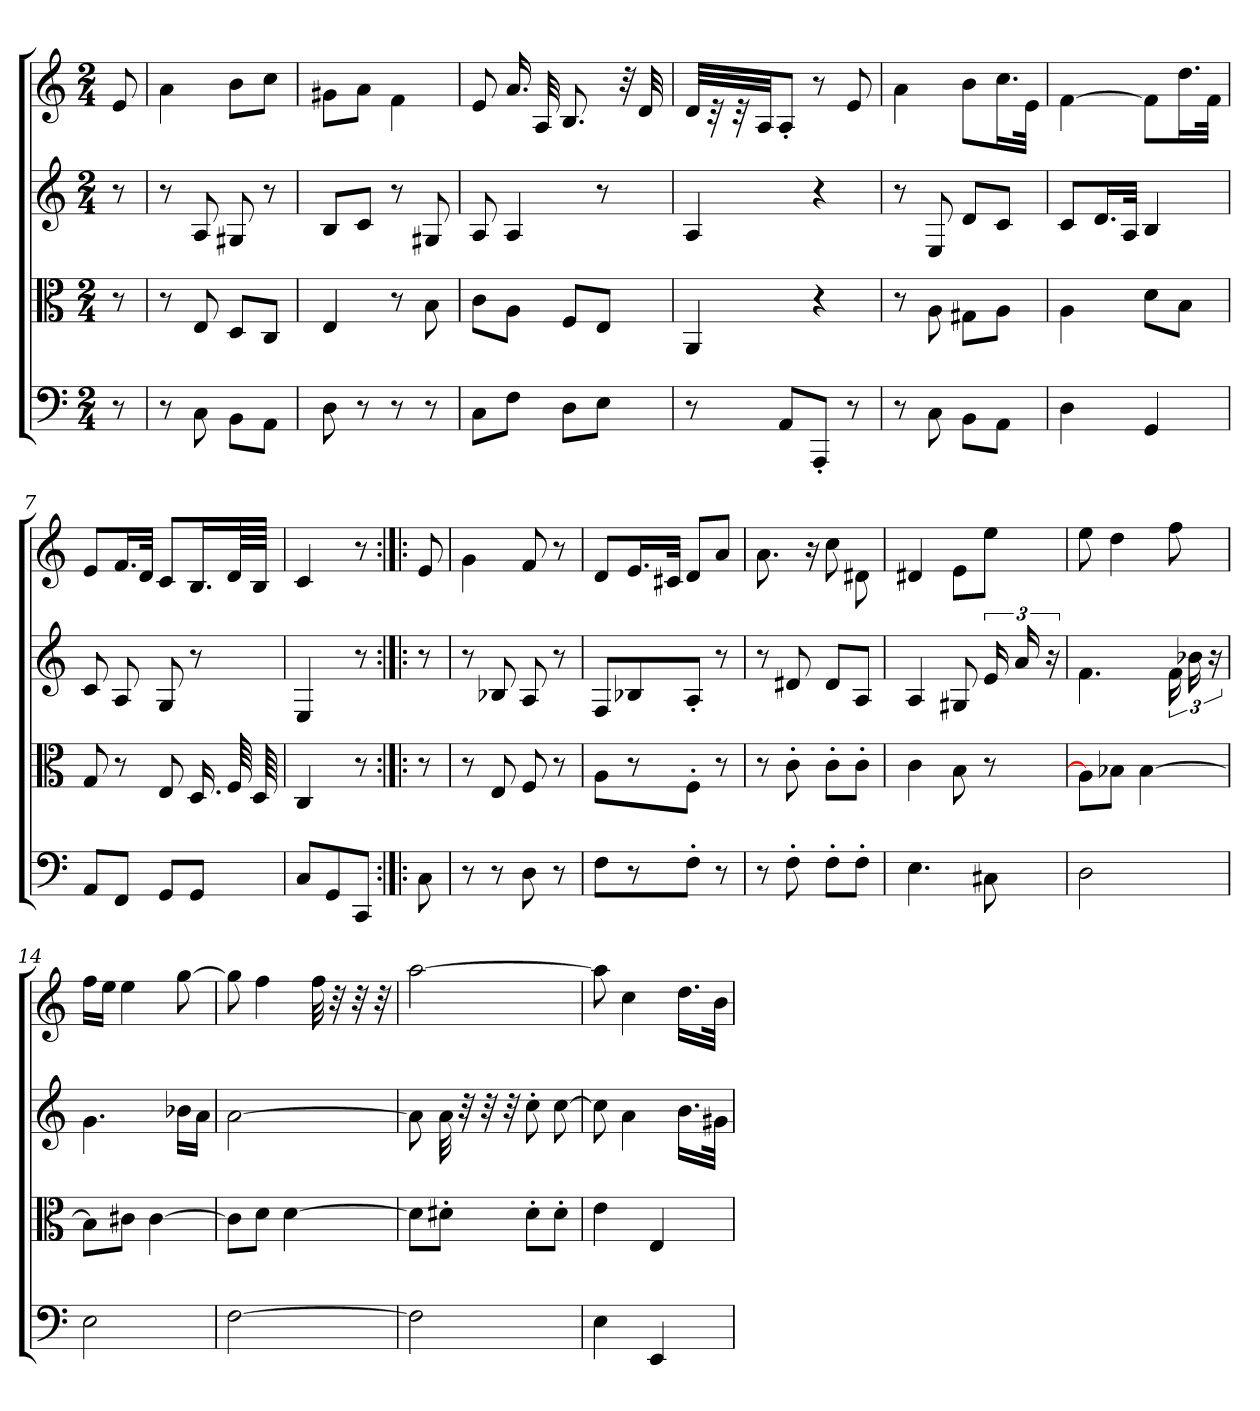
**kern	**kern	**kern	**kern
*part4	*part3	*part2	*part1
*staff4	*staff3	*staff2	*staff1
*clefF4	*clefC3	*clefG2	*clefG2
*k[]	*k[]	*k[]	*k[]
*a:	*a:	*a:	*a:
*M2/4	*M2/4	*M2/4	*M2/4
=	=	=	=
8r	8r	8r	8e/
=1	=1	=1	=1
8r	8r	8r	4a\
8C\	8E/	8A/	.
8BB\L	8D/L	8G#X/	8b\L
8AA\J	8C/J	8r	8cc\J
=2	=2	=2	=2
8D\	4E/	8B/L	8g#X\L
8r	.	8c/J	8a\J
8r	8r	8r	4f\
8r	8B\	8G#X/	.
=3	=3	=3	=3
8C\L	8c\L	8A/	8e/
8F\J	8A\J	4A/	16.a/
.	.	.	32A/
8D\L	8F/L	.	8.B/
8E\J	8E/J	8r	.
.	.	.	32r
.	.	.	32d/
=4	=4	=4	=4
8r	4AA/	4A/	32d/LLL
.	.	.	32r
.	.	.	32r
.	.	.	32A/JJ
8AA/L	.	.	8A'/J
8AAA'/J	4r	4r	8r
8r	.	.	8e/
=5	=5	=5	=5
8r	8r	8r	4a\
8C\	8A\	8E/	.
8BB\L	8G#X\L	8d/L	8b\L
8AA\J	8A\J	8c/J	16.cc\L
.	.	.	32e\JJk
=6	=6	=6	=6
4D\	4A\	8c/L	[4f\
.	.	16.d/L	.
.	.	32A/JJk	.
4GG/	8d\L	4B/	8f\L]
.	8B\J	.	16.dd\L
.	.	.	32f\JJk
=7	=7	=7	=7
8AA/L	8G/	8c/	8e/L
8FF/J	8r	8A/	16.f/L
.	.	.	32d/JJk
8GG/L	8E/	8G/	8c/L
8GG/J	16.D/	8r	16.B/L
.	64F/	.	64d/LL
.	64D/	.	64B/JJJJ
=8	=8	=8	=8
8C/L	4C/	4E/	4c/
8GG/	.	.	.
8CC/J	8r	8r	8r
=:|!|:	=:|!|:	=:|!|:	=:|!|:
8C\	8r	8r	8e/
=9	=9	=9	=9
8r	8r	8r	4g\
8r	8E/	8B-X/	.
8D\	8F/	8A/	8f/
8r	8r	8r	8r
=10	=10	=10	=10
8F\L	8A\L	8F/L	8d/L
8r	8r	8B-X/	16.e/L
.	.	.	32c#X/JJk
8F'\J	8F'\J	8A'/J	8d/L
8r	8r	8r	8a/J
=11	=11	=11	=11
8r	8r	8r	8.a\
8F'\	8c'\	8d#X/	.
.	.	.	16r
8F'\L	8c'\L	8d#/L	8cc\
8F'\J	8c'\J	8A/J	8d#X\
=12	=12	=12	=12
4.E\	4c\	4A/	4d#X/
.	8B\	8G#X/	8e\L
8C#X\	8r	24e/	8ee\J
.	.	24a/	.
.	.	24r	.
=13	=13	=13	=13
2D\	8A\L]	4.f\	8ee\
.	8B-X\J	.	4dd\
.	[4B-\	.	.
.	.	24f\	8ff\
.	.	24b-X\	.
.	.	24r	.
=14	=14	=14	=14
2E\	8B-\L]	4.g\	16ff\LL
.	.	.	16ee\JJ
.	8c#X\J	.	4ee\
.	[4c#\	.	.
.	.	16b-X\LL	[8gg\
.	.	16a\JJ	.
=15	=15	=15	=15
[2F\	8c#\L]	[2a\	8gg\]
.	8d\J	.	4ff\
.	[4d\	.	.
.	.	.	32ff\
.	.	.	32r
.	.	.	32r
.	.	.	32r
=16	=16	=16	=16
2F\]	8d\L]	8a\]	[2aa\
.	8d#X'\J	32a\	.
.	.	32r	.
.	.	32r	.
.	.	32r	.
.	8d#'\L	8cc'\	.
.	8d#'\J	[8cc\	.
=17	=17	=17	=17
4E\	4e\	8cc\]	8aa\]
.	.	4a\	4cc\
4EE/	4E/	.	.
.	.	16.b\LL	16.dd\LL
.	.	32g#X\JJk	32b\JJk
=	=	=	=
*-	*-	*-	*-
